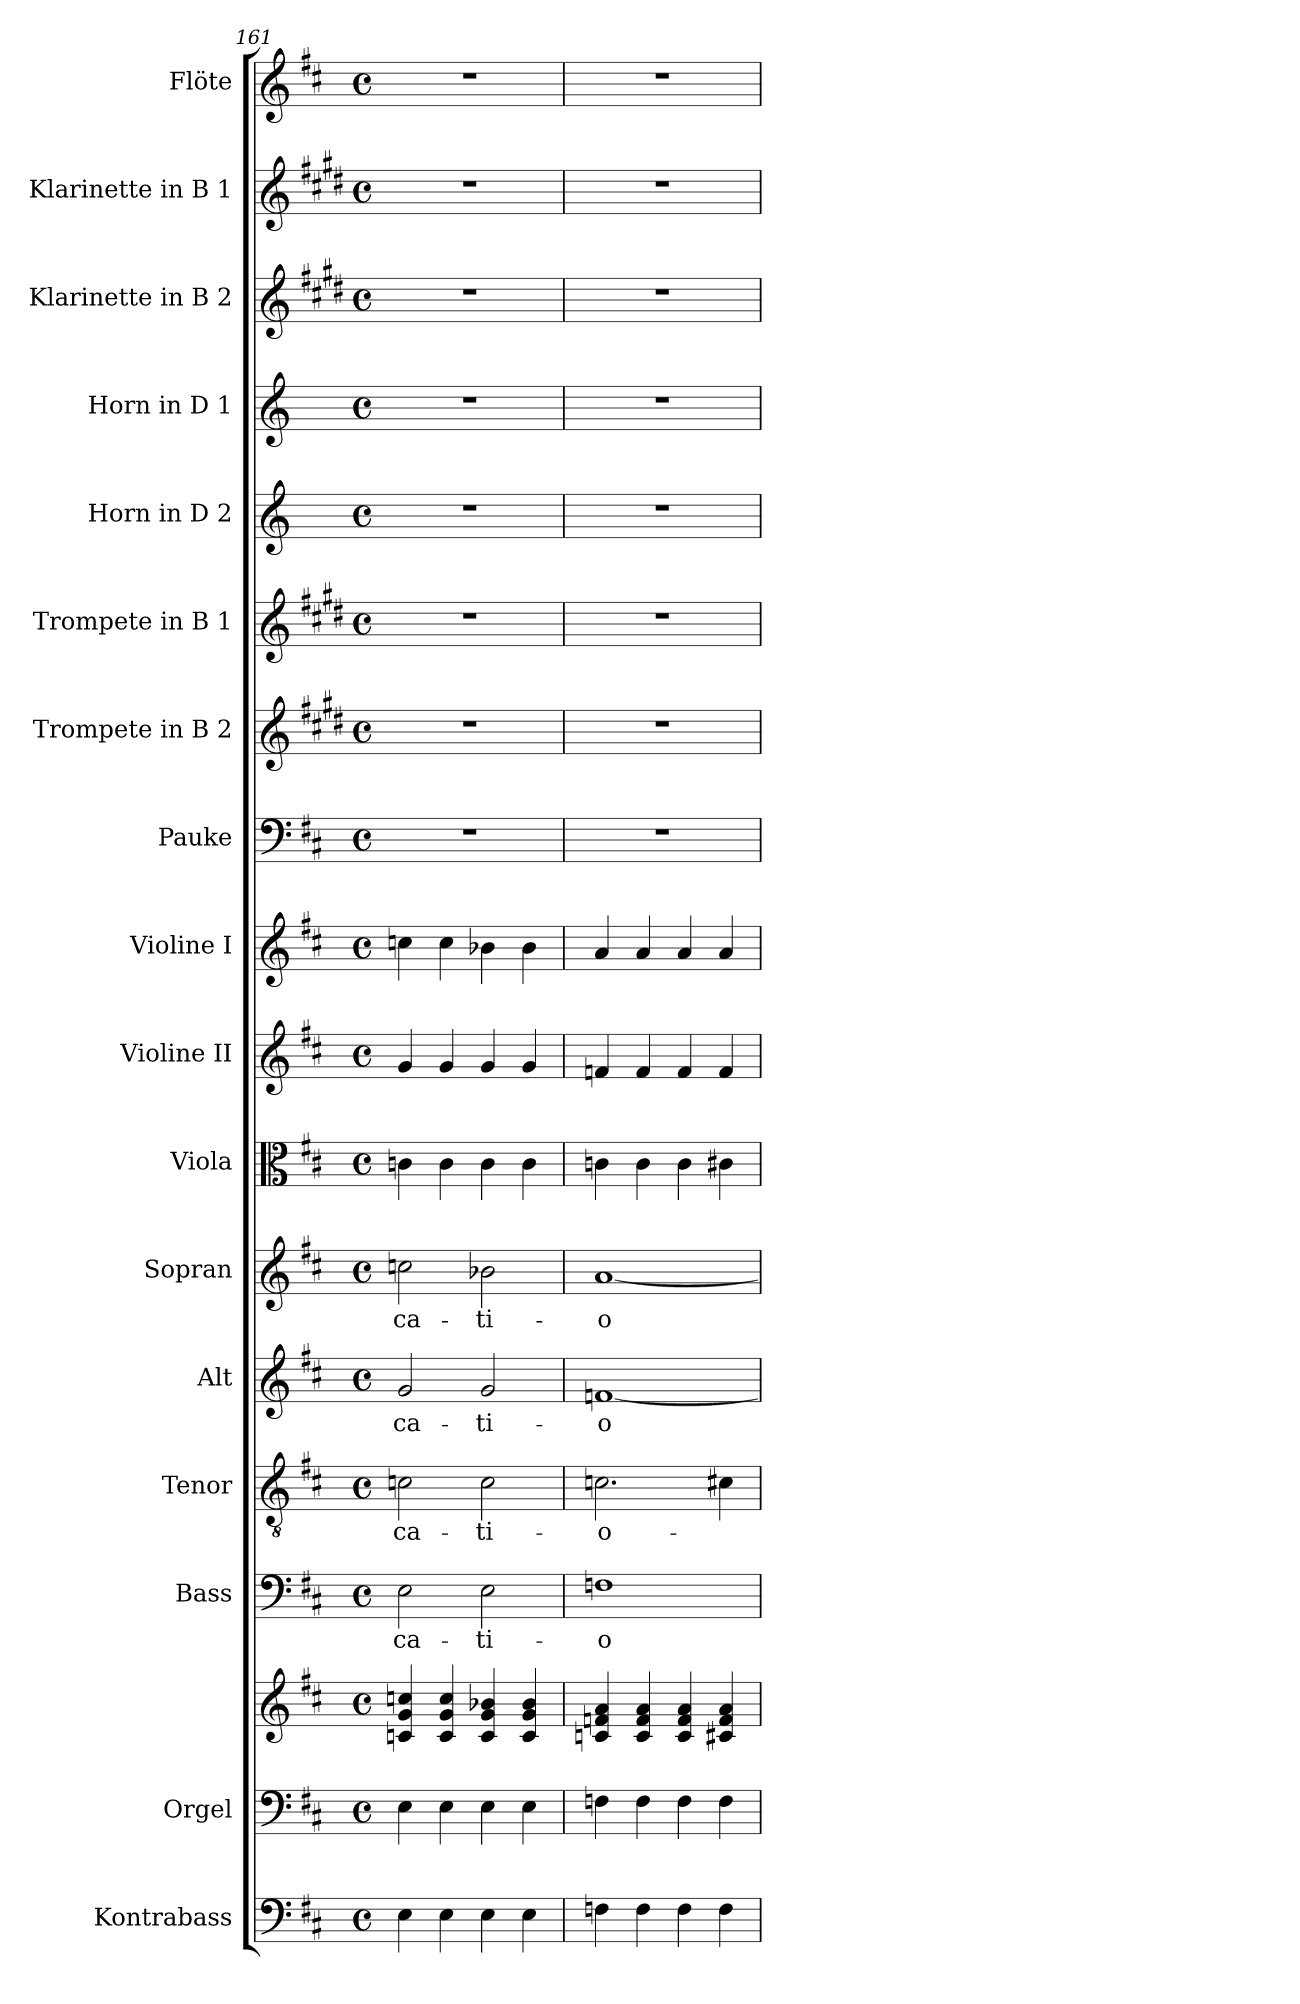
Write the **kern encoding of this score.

**kern	**kern	**kern	**kern	**text	**kern	**text	**kern	**text	**kern	**text	**kern	**kern	**kern	**kern	**kern	**kern	**kern	**kern	**kern	**kern	**kern
*part17	*part16	*part16	*part15	*part15	*part14	*part14	*part13	*part13	*part12	*part12	*part11	*part10	*part9	*part8	*part7	*part6	*part5	*part4	*part3	*part2	*part1
*staff18	*staff17	*staff16	*staff15	*staff15	*staff14	*staff14	*staff13	*staff13	*staff12	*staff12	*staff11	*staff10	*staff9	*staff8	*staff7	*staff6	*staff5	*staff4	*staff3	*staff2	*staff1
*I"Kontrabass	*I"Orgel	*	*I"Bass	*	*I"Tenor	*	*I"Alt	*	*I"Sopran	*	*I"Viola	*I"Violine II	*I"Violine I	*I"Pauke	*I"Trompete in B 2	*I"Trompete in B 1	*I"Horn in D 2	*I"Horn in D 1	*I"Klarinette in B 2	*I"Klarinette in B 1	*I"Flöte
*I'Kb.	*I'Org.	*	*I'B	*	*I'T	*	*I'A	*	*I'S	*	*I'Vla.	*I'Vl. II	*I'Vl. I	*I'Pk.	*I'Trp. 2	*I'Trp. 1	*I'Hrn. 2	*I'Hrn. 1	*I'Kl. 2	*I'Kl. 1	*I'Fl.
*clefF4	*clefF4	*clefG2	*clefF4	*	*clefGv2	*	*clefG2	*	*clefG2	*	*clefC3	*clefG2	*clefG2	*clefF4	*clefG2	*clefG2	*clefG2	*clefG2	*clefG2	*clefG2	*clefG2
*ITrd7c12	*	*	*	*	*	*	*	*	*	*	*	*	*	*	*ITrd1c2	*ITrd1c2	*ITrd-1c-2	*ITrd-1c-2	*ITrd1c2	*ITrd1c2	*
*k[f#c#]	*k[f#c#]	*k[f#c#]	*k[f#c#]	*	*k[f#c#]	*	*k[f#c#]	*	*k[f#c#]	*	*k[f#c#]	*k[f#c#]	*k[f#c#]	*k[f#c#]	*k[f#c#]	*k[f#c#]	*k[f#c#]	*k[f#c#]	*k[f#c#]	*k[f#c#]	*k[f#c#]
*D:	*D:	*D:	*D:	*	*D:	*	*D:	*	*D:	*	*D:	*D:	*D:	*D:	*D:	*D:	*D:	*D:	*D:	*D:	*D:
*M4/4	*M4/4	*M4/4	*M4/4	*	*M4/4	*	*M4/4	*	*M4/4	*	*M4/4	*M4/4	*M4/4	*M4/4	*M4/4	*M4/4	*M4/4	*M4/4	*M4/4	*M4/4	*M4/4
*met(c)	*met(c)	*met(c)	*met(c)	*	*met(c)	*	*met(c)	*	*met(c)	*	*met(c)	*met(c)	*met(c)	*met(c)	*met(c)	*met(c)	*met(c)	*met(c)	*met(c)	*met(c)	*met(c)
=161	=161	=161	=161	=161	=161	=161	=161	=161	=161	=161	=161	=161	=161	=161	=161	=161	=161	=161	=161	=161	=161
!	!	!	!	!LO:LY:b	!	!LO:LY:b	!	!LO:LY:b	!	!LO:LY:b	!	!	!	!	!	!	!	!	!	!	!
4EE\	4E\	4cn/ 4g/ 4ccn/	2E\	-ca-	2cn\	-ca-	2g/	-ca-	2ccn\	-ca-	4cn\	4g/	4ccn\	1r	1r	1r	1r	1r	1r	1r	1r
4EE\	4E\	4c/ 4g/ 4cc/	.	.	.	.	.	.	.	.	4c\	4g/	4cc\	.	.	.	.	.	.	.	.
!	!	!	!	!LO:LY:b	!	!LO:LY:b	!	!LO:LY:b	!	!LO:LY:b	!	!	!	!	!	!	!	!	!	!	!
4EE\	4E\	4c/ 4g/ 4b-X/	2E\	-ti-	2c\	-ti-	2g/	-ti-	2b-X\	-ti-	4c\	4g/	4b-X\	.	.	.	.	.	.	.	.
4EE\	4E\	4c/ 4g/ 4b-/	.	.	.	.	.	.	.	.	4c\	4g/	4b-\	.	.	.	.	.	.	.	.
=162	=162	=162	=162	=162	=162	=162	=162	=162	=162	=162	=162	=162	=162	=162	=162	=162	=162	=162	=162	=162	=162
!	!	!	!	!LO:LY:b	!	!LO:LY:b	!	!LO:LY:b	!	!LO:LY:b	!	!	!	!	!	!	!	!	!	!	!
4FFn\	4Fn\	4cn/ 4fn/ 4a/	1Fn	-o-	2.cn\	-o-	[1fn	-o-	[1a	-o-	4cn\	4fn/	4a/	1r	1r	1r	1r	1r	1r	1r	1r
4FF\	4F\	4c/ 4f/ 4a/	.	.	.	.	.	.	.	.	4c\	4f/	4a/	.	.	.	.	.	.	.	.
4FF\	4F\	4c/ 4f/ 4a/	.	.	.	.	.	.	.	.	4c\	4f/	4a/	.	.	.	.	.	.	.	.
4FF\	4F\	4c#X/ 4f/ 4a/	.	.	4c#X\	.	.	.	.	.	4c#X\	4f/	4a/	.	.	.	.	.	.	.	.
=	=	=	=	=	=	=	=	=	=	=	=	=	=	=	=	=	=	=	=	=	=
*-	*-	*-	*-	*-	*-	*-	*-	*-	*-	*-	*-	*-	*-	*-	*-	*-	*-	*-	*-	*-	*-
